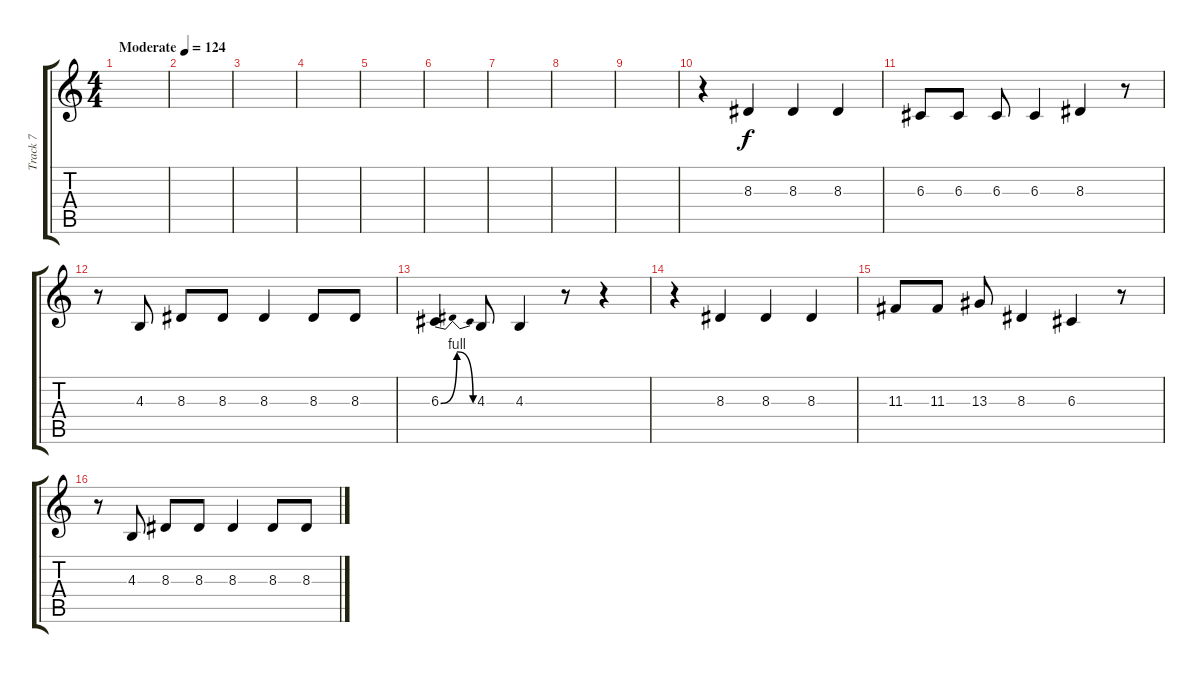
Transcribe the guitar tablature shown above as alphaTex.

\track ("Track 7" "Track 7") {instrument recorder}
\staff {score tabs}
\tuning (E4 B3 G3 D3 A2 E2) {hide}
\ts (4 4)
\tempo (124 "Moderate")
\clef g2
\ks c
|
|
|
|
|
|
|
|
|
r.4 8.3.4 8.3.4 8.3.4 |
6.3.8 6.3.8 6.3.8 6.3.4 8.3.4 r.8 |
r.8 4.3.8 8.3.8 8.3.8 8.3.4 8.3.8 8.3.8 |
6.3{be (bendrelease 0 0 30 4 30 4 60 0)}.4 4.3.8 4.3.4 r.8 r.4 |
r.4 8.3.4 8.3.4 8.3.4 |
11.3.8 11.3.8 13.3.8 8.3.4 6.3.4 r.8 |
r.8 4.3.8 8.3.8 8.3.8 8.3.4 8.3.8 8.3.8
